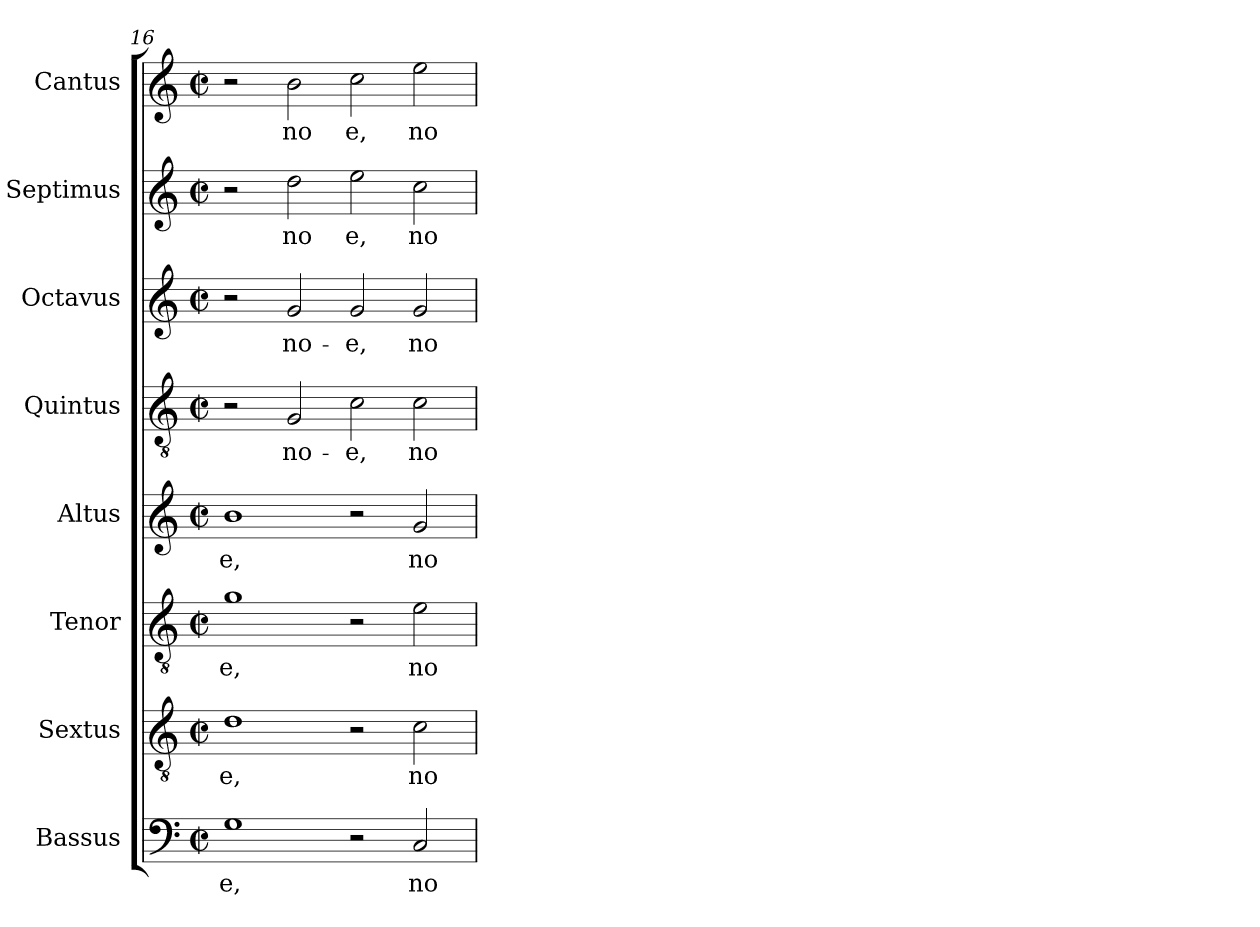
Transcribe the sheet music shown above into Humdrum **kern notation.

**kern	**text	**kern	**text	**kern	**text	**kern	**text	**kern	**text	**kern	**text	**kern	**text	**kern	**text
*part8	*part8	*part7	*part7	*part6	*part6	*part5	*part5	*part4	*part4	*part3	*part3	*part2	*part2	*part1	*part1
*staff8	*staff8	*staff7	*staff7	*staff6	*staff6	*staff5	*staff5	*staff4	*staff4	*staff3	*staff3	*staff2	*staff2	*staff1	*staff1
*I"Bassus	*	*I"Sextus	*	*I"Tenor	*	*I"Altus	*	*I"Quintus	*	*I"Octavus	*	*I"Septimus	*	*I"Cantus	*
*clefF4	*	*clefGv2	*	*clefGv2	*	*clefG2	*	*clefGv2	*	*clefG2	*	*clefG2	*	*clefG2	*
*M2/2	*	*M2/2	*	*M2/2	*	*M2/2	*	*M2/2	*	*M2/2	*	*M2/2	*	*M2/2	*
*met(c|)	*	*met(c|)	*	*met(c|)	*	*met(c|)	*	*met(c|)	*	*met(c|)	*	*met(c|)	*	*met(c|)	*
=16	=16	=16	=16	=16	=16	=16	=16	=16	=16	=16	=16	=16	=16	=16	=16
!	!LO:LY:b:cj	!	!LO:LY:b:cj	!	!LO:LY:b:cj	!	!LO:LY:b:cj	!	!	!	!	!	!	!	!
1G	e,	1d	-e,	1g	-e,	1b	e,	2r	.	2r	.	2r	.	2r	.
!	!	!	!	!	!	!	!	!	!LO:LY:b:cj	!	!LO:LY:b:cj	!	!LO:LY:b:cj	!	!LO:LY:b:cj
.	.	.	.	.	.	.	.	2G/	no-	2g/	no-	2dd\	no	2b\	no
!	!	!	!	!	!	!	!	!	!LO:LY:b:cj	!	!LO:LY:b:cj	!	!LO:LY:b:cj	!	!LO:LY:b:cj
2r	.	2r	.	2r	.	2r	.	2c\	-e,	2g/	-e,	2ee\	e,	2cc\	e,
!	!LO:LY:b:cj	!	!LO:LY:b:cj	!	!LO:LY:b:cj	!	!LO:LY:b:cj	!	!LO:LY:b:cj	!	!LO:LY:b:cj	!	!LO:LY:b:cj	!	!LO:LY:b:cj
2C/	no	2c\	no-	2e\	no-	2g/	no	2c\	no-	2g/	no-	2cc\	no	2ee\	no
=	=	=	=	=	=	=	=	=	=	=	=	=	=	=	=
*-	*-	*-	*-	*-	*-	*-	*-	*-	*-	*-	*-	*-	*-	*-	*-
